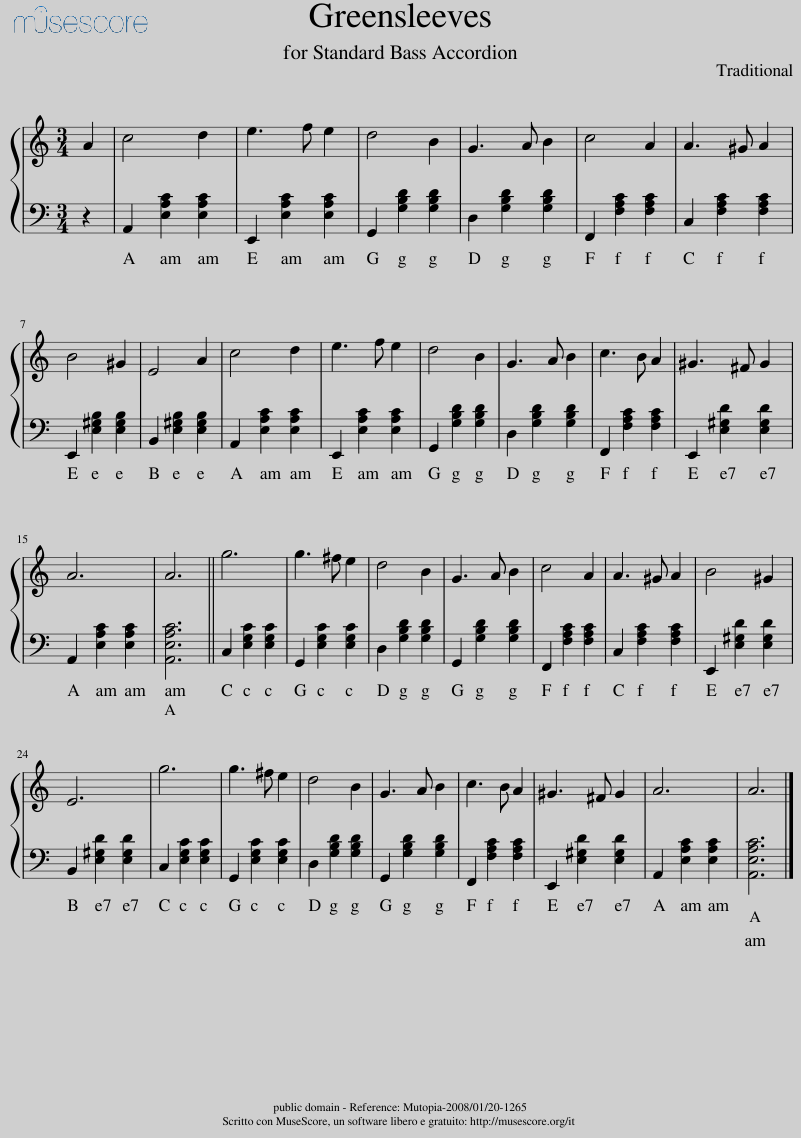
X:1
%%score { 1 | 2 }
L:1/8
Q:1/4=150
M:3/4
I:linebreak $
K:C
V:1 treble
V:2 bass
V:1
 A2 | c4 d2 | e3 f e2 | d4 B2 | G3 A B2 | %5
 c4 A2 | A3 ^G A2 |$ B4 ^G2 | E4 A2 | c4 d2 | %10
 e3 f e2 | d4 B2 | G3 A B2 | c3 B A2 | ^G3 ^F G2 |$ %15
 A6 | A6 || g6 | g3 ^f e2 | d4 B2 | %20
 G3 A B2 | c4 A2 | A3 ^G A2 | B4 ^G2 |$ E6 | %25
 g6 | g3 ^f e2 | d4 B2 | G3 A B2 | c3 B A2 | %30
 ^G3 ^F G2 | A6 | A6!D.C.! |] %33
V:2
 z2 | A,,2 [E,A,C]2 [E,A,C]2 | E,,2 [E,A,C]2 [E,A,C]2 | G,,2 [G,B,D]2 [G,B,D]2 | D,2 [G,B,D]2 [G,B,D]2 | %5
 F,,2 [F,A,C]2 [F,A,C]2 | C,2 [F,A,C]2 [F,A,C]2 |$ E,,2 [E,^G,B,]2 [E,G,B,]2 | B,,2 [E,^G,B,]2 [E,G,B,]2 | A,,2 [E,A,C]2 [E,A,C]2 | %10
 E,,2 [E,A,C]2 [E,A,C]2 | G,,2 [G,B,D]2 [G,B,D]2 | D,2 [G,B,D]2 [G,B,D]2 | F,,2 [F,A,C]2 [F,A,C]2 | E,,2 [E,^G,D]2 [E,G,D]2 |$ %15
 A,,2 [E,A,C]2 [E,A,C]2 | [A,,E,A,C]6 || C,2 [E,G,C]2 [E,G,C]2 | G,,2 [E,G,C]2 [E,G,C]2 | D,2 [G,B,D]2 [G,B,D]2 | %20
 G,,2 [G,B,D]2 [G,B,D]2 | F,,2 [F,A,C]2 [F,A,C]2 | C,2 [F,A,C]2 [F,A,C]2 | E,,2 [E,^G,D]2 [E,G,D]2 |$ B,,2 [E,^G,D]2 [E,G,D]2 | %25
 C,2 [E,G,C]2 [E,G,C]2 | G,,2 [E,G,C]2 [E,G,C]2 | D,2 [G,B,D]2 [G,B,D]2 | G,,2 [G,B,D]2 [G,B,D]2 | F,,2 [F,A,C]2 [F,A,C]2 | %30
 E,,2 [E,^G,D]2 [E,G,D]2 | A,,2 [E,A,C]2 [E,A,C]2 | [A,,E,A,C]6 |] %33
